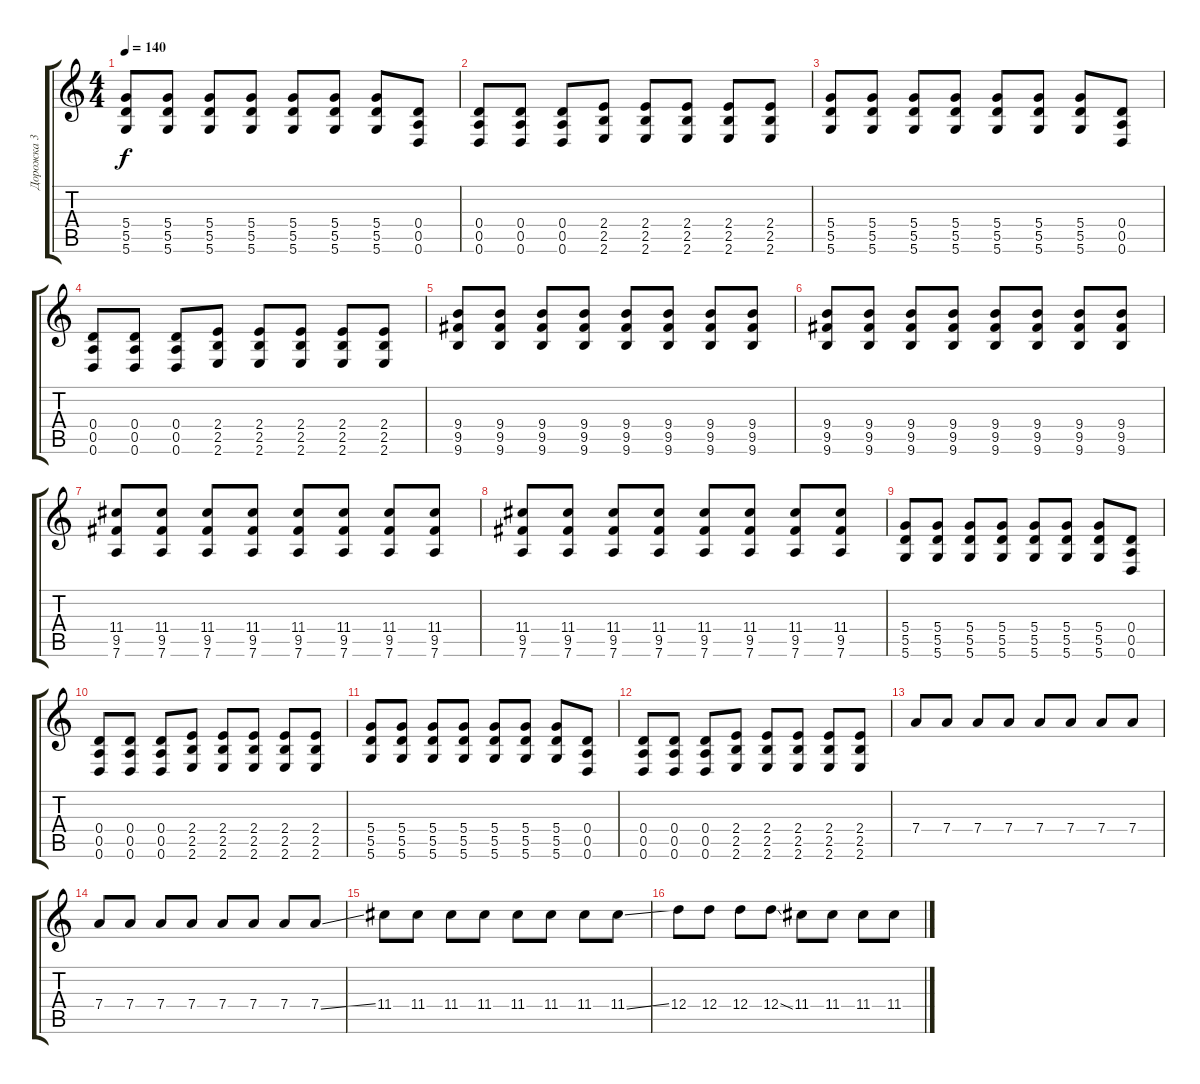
\track ("Дорожка 3" "Дорожка 3") {instrument overdrivenguitar}
\staff {score tabs}
\tuning (E4 B3 G3 D3 A2 D2) {hide}
\ts (4 4)
\tempo 140
\clef g2
\ks c
(5.4 5.5 5.6).8{dy f} (5.4 5.5 5.6).8 (5.4 5.5 5.6).8 (5.4 5.5 5.6).8 (5.4 5.5 5.6).8 (5.4 5.5 5.6).8 (5.4 5.5 5.6).8 (0.4 0.5 0.6).8 |
(0.4 0.5 0.6).8 (0.4 0.5 0.6).8 (0.4 0.5 0.6).8 (2.4 2.5 2.6).8 (2.4 2.5 2.6).8 (2.4 2.5 2.6).8 (2.4 2.5 2.6).8 (2.4 2.5 2.6).8 |
(5.4 5.5 5.6).8 (5.4 5.5 5.6).8 (5.4 5.5 5.6).8 (5.4 5.5 5.6).8 (5.4 5.5 5.6).8 (5.4 5.5 5.6).8 (5.4 5.5 5.6).8 (0.4 0.5 0.6).8 |
(0.4 0.5 0.6).8 (0.4 0.5 0.6).8 (0.4 0.5 0.6).8 (2.4 2.5 2.6).8 (2.4 2.5 2.6).8 (2.4 2.5 2.6).8 (2.4 2.5 2.6).8 (2.4 2.5 2.6).8 |
(9.4 9.5 9.6).8 (9.4 9.5 9.6).8 (9.4 9.5 9.6).8 (9.4 9.5 9.6).8 (9.4 9.5 9.6).8 (9.4 9.5 9.6).8 (9.4 9.5 9.6).8 (9.4 9.5 9.6).8 |
(9.4 9.5 9.6).8 (9.4 9.5 9.6).8 (9.4 9.5 9.6).8 (9.4 9.5 9.6).8 (9.4 9.5 9.6).8 (9.4 9.5 9.6).8 (9.4 9.5 9.6).8 (9.4 9.5 9.6).8 |
(11.4 9.5 7.6).8 (11.4 9.5 7.6).8 (11.4 9.5 7.6).8 (11.4 9.5 7.6).8 (11.4 9.5 7.6).8 (11.4 9.5 7.6).8 (11.4 9.5 7.6).8 (11.4 9.5 7.6).8 |
(11.4 9.5 7.6).8 (11.4 9.5 7.6).8 (11.4 9.5 7.6).8 (11.4 9.5 7.6).8 (11.4 9.5 7.6).8 (11.4 9.5 7.6).8 (11.4 9.5 7.6).8 (11.4 9.5 7.6).8 |
(5.4 5.5 5.6).8 (5.4 5.5 5.6).8 (5.4 5.5 5.6).8 (5.4 5.5 5.6).8 (5.4 5.5 5.6).8 (5.4 5.5 5.6).8 (5.4 5.5 5.6).8 (0.4 0.5 0.6).8 |
(0.4 0.5 0.6).8 (0.4 0.5 0.6).8 (0.4 0.5 0.6).8 (2.4 2.5 2.6).8 (2.4 2.5 2.6).8 (2.4 2.5 2.6).8 (2.4 2.5 2.6).8 (2.4 2.5 2.6).8 |
(5.4 5.5 5.6).8 (5.4 5.5 5.6).8 (5.4 5.5 5.6).8 (5.4 5.5 5.6).8 (5.4 5.5 5.6).8 (5.4 5.5 5.6).8 (5.4 5.5 5.6).8 (0.4 0.5 0.6).8 |
(0.4 0.5 0.6).8 (0.4 0.5 0.6).8 (0.4 0.5 0.6).8 (2.4 2.5 2.6).8 (2.4 2.5 2.6).8 (2.4 2.5 2.6).8 (2.4 2.5 2.6).8 (2.4 2.5 2.6).8 |
7.4.8 7.4.8 7.4.8 7.4.8 7.4.8 7.4.8 7.4.8 7.4.8 |
7.4.8 7.4.8 7.4.8 7.4.8 7.4.8 7.4.8 7.4.8 7.4{ss}.8 |
11.4.8 11.4.8 11.4.8 11.4.8 11.4.8 11.4.8 11.4.8 11.4{ss}.8 |
12.4.8 12.4.8 12.4.8 12.4{ss}.8 11.4.8 11.4.8 11.4.8 11.4.8
